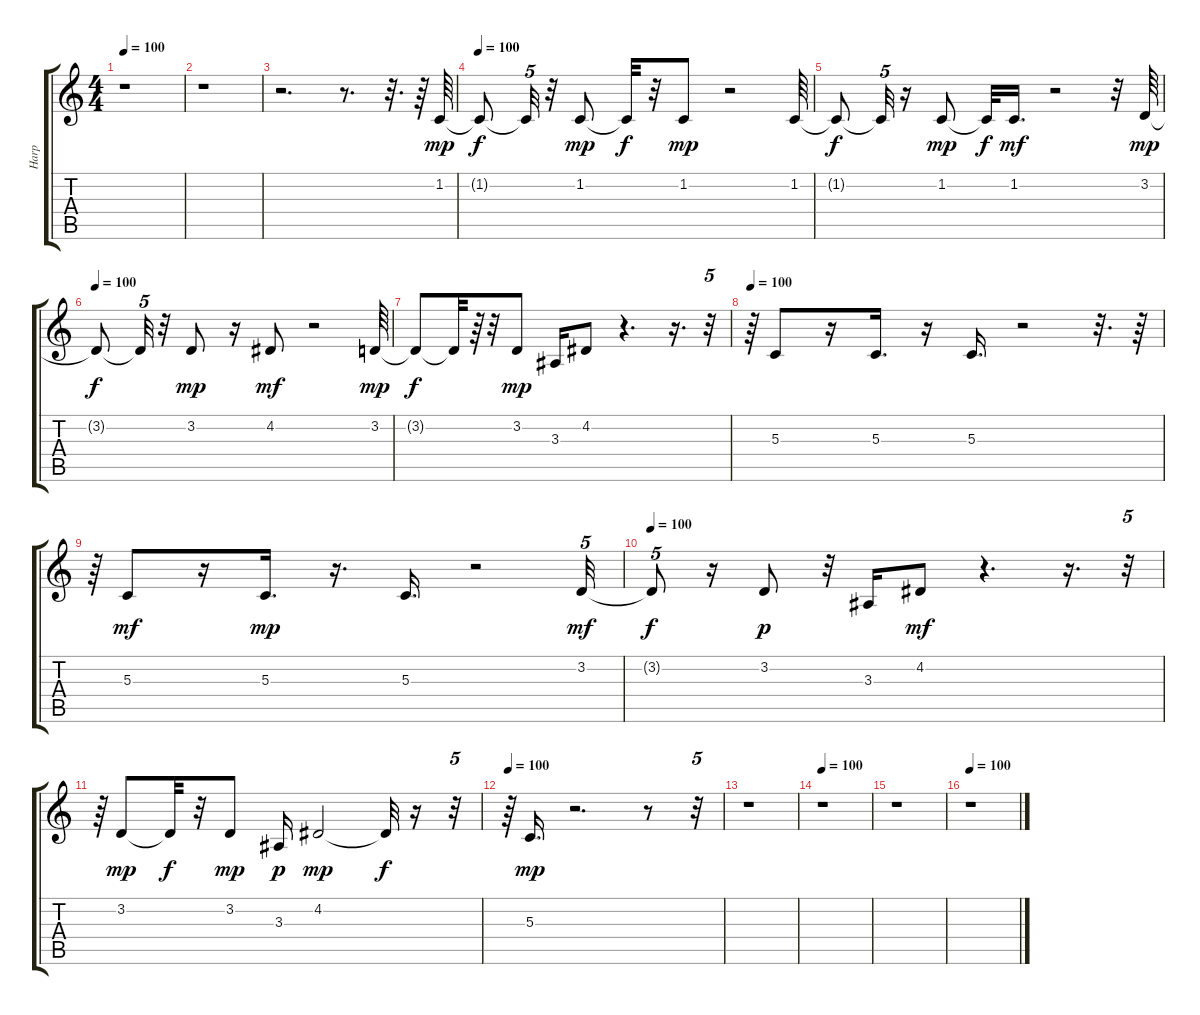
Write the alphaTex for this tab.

\track ("Harp" "Harp") {instrument orchestralharp}
\staff {score tabs}
\tuning (E4 B3 G3 D3 A2 E2) {hide}
\ts (4 4)
\tempo 100
\clef g2
\ks c
r.1{dy f} |
r.1 |
r.2{d} r.8{d} r.32{d} r.64 1.2.64{dy mp} |
\tempo 100
1.2{t}.8{dy f} 1.2{t}.32{tu (5 4)} r.32 1.2.8{dy mp} 1.2{t}.32{dy f} r.32 1.2.8{dy mp} r.2 1.2.64 |
1.2{t}.8{dy f} 1.2{t}.32{tu (5 4)} r.16 1.2.8{dy mp} 1.2{t}.32{dy f} 1.2.16{d dy mf} r.2 r.32 3.2.64{dy mp} |
\tempo 100
3.2{t}.8{dy f} 3.2{t}.32{tu (5 4)} r.32 3.2.8{dy mp} r.16 4.2.8{dy mf} r.2 3.2.64{dy mp} |
3.2{t}.8{dy f} 3.2{t}.32 r.64 r.32 3.2.8{dy mp} 3.3.16 4.2.8 r.4{d} r.16{d} r.32{tu (5 4)} |
\tempo 100
r.64 5.3.8 r.16 5.3.16{d} r.16 5.3.16{d} r.2 r.32{d} r.64 |
r.64 5.3.8{dy mf} r.16 5.3.16{d dy mp} r.16{d} 5.3.16{d} r.2 3.2.32{tu (5 4) dy mf} |
\tempo 100
3.2{t}.8{tu (5 4) dy f} r.16 3.2.8{dy p} r.32 3.3.16 4.2.8{dy mf} r.4{d} r.16{d} r.32{tu (5 4)} |
r.64 3.2.8{dy mp} 3.2{t}.32{dy f} r.32 3.2.8{dy mp} 3.3.16{dy p} 4.2.2{dy mp} 4.2{t}.32{dy f} r.16 r.32{tu (5 4)} |
\tempo 100
r.64 5.3.16{d dy mp} r.2{d} r.8 r.32{tu (5 4)} |
r.1 |
\tempo 100
r.1 |
r.1 |
\tempo 100
r.1
